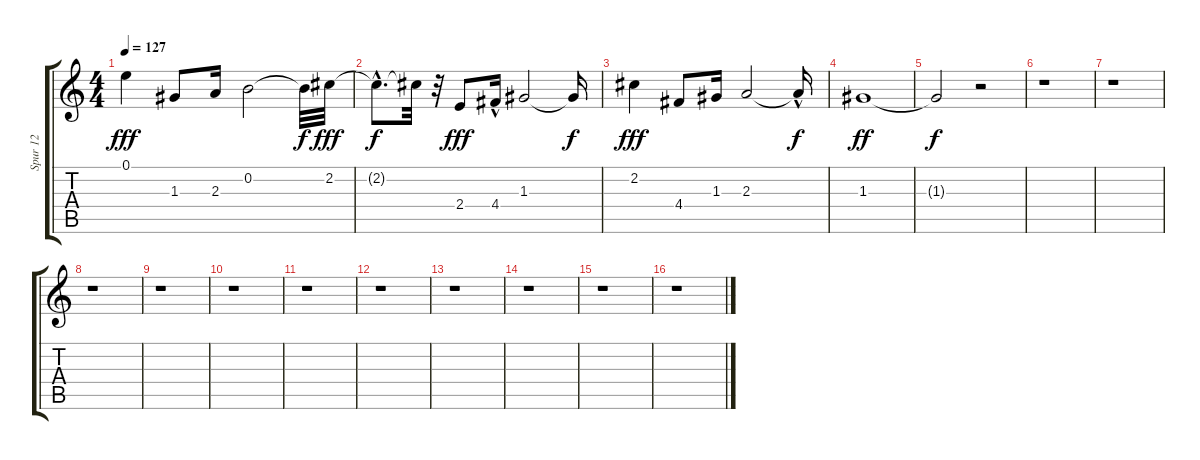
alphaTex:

\track ("Spur 12" "Spur 12") {instrument overdrivenguitar}
\staff {score tabs}
\tuning (E4 B3 G3 D3 A2 E2) {hide}
\ts (4 4)
\tempo 127
\clef g2
\ks c
0.1.4{dy fff} 1.3.8 2.3.16 0.2.2 0.2{t}.32{dy f} 2.2.32{dy fff} |
2.2{hac t}.8{d dy f} 2.2{t}.32 r.32 2.4.8{dy fff} 4.4{hac}.16 1.3.2 1.3{t}.16{dy f} |
2.2.4{dy fff} 4.4.8 1.3.16 2.3.2 2.3{hac t}.16{dy f} |
1.3.1{dy ff} |
1.3{t}.2{dy f} r.2 |
r.1 |
r.1 |
r.1 |
r.1 |
r.1 |
r.1 |
r.1 |
r.1 |
r.1 |
r.1 |
r.1
